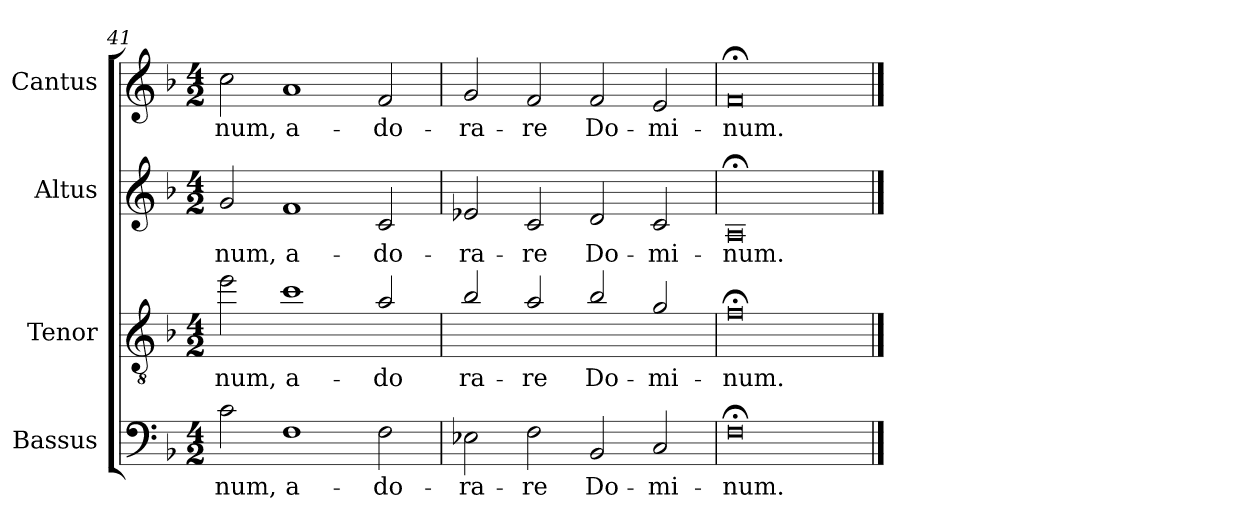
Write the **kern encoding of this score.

**kern	**text	**kern	**text	**kern	**text	**kern	**text
*part4	*part4	*part3	*part3	*part2	*part2	*part1	*part1
*staff4	*staff4	*staff3	*staff3	*staff2	*staff2	*staff1	*staff1
*I"Bassus	*	*I"Tenor	*	*I"Altus	*	*I"Cantus	*
*I'B.	*	*I'T.	*	*I'A.	*	*I'C.	*
*clefF4	*	*clefGv2	*	*clefG2	*	*clefG2	*
*	*	*ITrd7c12	*	*	*	*	*
*k[b-]	*	*k[b-]	*	*k[b-]	*	*k[b-]	*
*F:	*	*F:	*	*F:	*	*F:	*
*M4/2	*	*M4/2	*	*M4/2	*	*M4/2	*
=41	=41	=41	=41	=41	=41	=41	=41
!	!LO:LY:b	!	!	!	!	!	!
!	!	!	!LO:LY:b	!	!	!	!
!	!	!	!	!	!LO:LY:b	!	!
!	!	!	!	!	!	!	!LO:LY:b
2c\	-num,	2e\	-num,	2g/	-num,	2cc\	-num,
!	!LO:LY:b	!	!	!	!	!	!
!	!	!	!LO:LY:b	!	!	!	!
!	!	!	!	!	!LO:LY:b	!	!
!	!	!	!	!	!	!	!LO:LY:b
1F	a-	1c	a-	1f	a-	1a	a-
!	!LO:LY:b	!	!	!	!	!	!
!	!	!	!LO:LY:b	!	!	!	!
!	!	!	!	!	!LO:LY:b	!	!
!	!	!	!	!	!	!	!LO:LY:b
2F\	-do-	2A/	-do	2c/	-do-	2f/	-do-
=42	=42	=42	=42	=42	=42	=42	=42
!	!LO:LY:b	!	!	!	!	!	!
!	!	!	!LO:LY:b	!	!	!	!
!	!	!	!	!	!LO:LY:b	!	!
!	!	!	!	!	!	!	!LO:LY:b
2E-X\	-ra-	2B-/	ra-	2e-X/	-ra-	2g/	-ra-
!	!LO:LY:b	!	!	!	!	!	!
!	!	!	!LO:LY:b	!	!	!	!
!	!	!	!	!	!LO:LY:b	!	!
!	!	!	!	!	!	!	!LO:LY:b
2F\	-re	2A/	-re	2c/	-re	2f/	-re
!	!LO:LY:b	!	!	!	!	!	!
!	!	!	!LO:LY:b	!	!	!	!
!	!	!	!	!	!LO:LY:b	!	!
!	!	!	!	!	!	!	!LO:LY:b
2BB-/	Do-	2B-/	Do-	2d/	Do-	2f/	Do-
!	!LO:LY:b	!	!	!	!	!	!
!	!	!	!LO:LY:b	!	!	!	!
!	!	!	!	!	!LO:LY:b	!	!
!	!	!	!	!	!	!	!LO:LY:b
2C/	-mi-	2G/	-mi-	2c/	-mi-	2e/	-mi-
=43	=43	=43	=43	=43	=43	=43	=43
!	!LO:LY:b	!	!	!	!	!	!
!	!	!	!LO:LY:b	!	!	!	!
!	!	!	!	!	!LO:LY:b	!	!
!	!	!	!	!	!	!	!LO:LY:b
0F;<	-num.	0F;<	-num.	0A;<	-num.	0f;<	-num.
==	==	==	==	==	==	==	==
*-	*-	*-	*-	*-	*-	*-	*-
